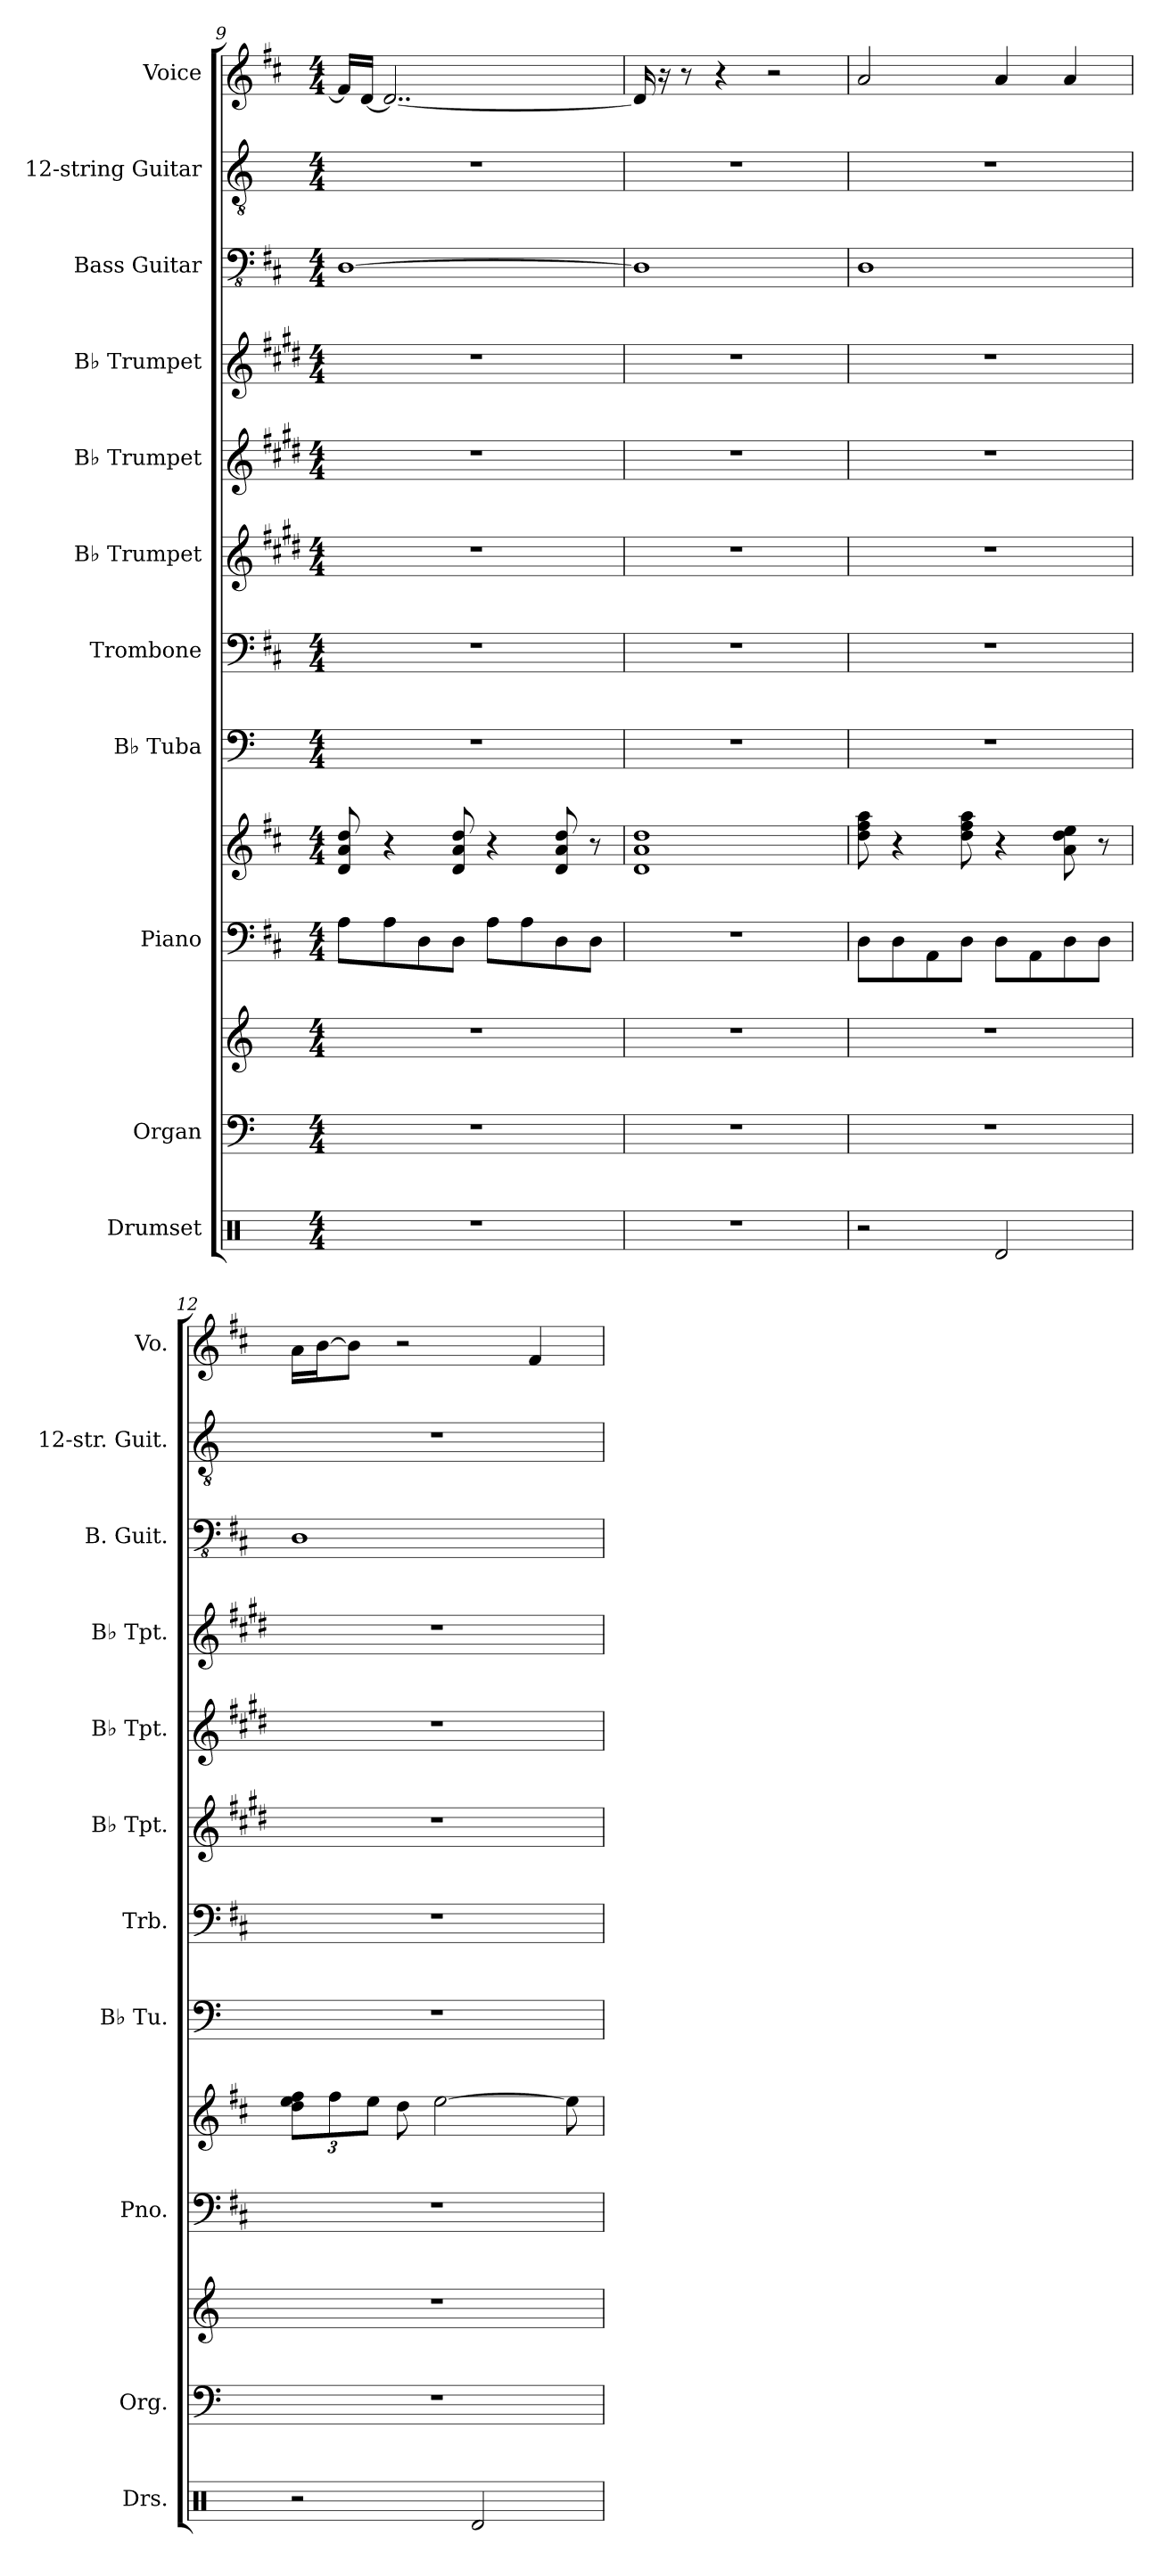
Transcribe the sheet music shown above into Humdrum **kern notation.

**kern	**kern	**kern	**kern	**kern	**kern	**kern	**kern	**kern	**kern	**kern	**kern	**kern
*part11	*part10	*part10	*part9	*part9	*part8	*part7	*part6	*part5	*part4	*part3	*part2	*part1
*staff13	*staff12	*staff11	*staff10	*staff9	*staff8	*staff7	*staff6	*staff5	*staff4	*staff3	*staff2	*staff1
*I"Drumset	*I"Organ	*	*I"Piano	*	*I"B♭ Tuba	*I"Trombone	*I"B♭ Trumpet	*I"B♭ Trumpet	*I"B♭ Trumpet	*I"Bass Guitar	*I"12-string Guitar	*I"Voice
*I'Drs.	*I'Org.	*	*I'Pno.	*	*I'B♭ Tu.	*I'Trb.	*I'B♭ Tpt.	*I'B♭ Tpt.	*I'B♭ Tpt.	*I'B. Guit.	*I'12-str. Guit.	*I'Vo.
*clefX	*clefF4	*clefG2	*clefF4	*clefG2	*clefF4	*clefF4	*clefG2	*clefG2	*clefG2	*clefFv4	*clefGv2	*clefG2
*	*	*	*	*	*	*	*ITrd1c2	*ITrd1c2	*ITrd1c2	*	*	*
*k[]	*k[]	*k[]	*k[f#c#]	*k[f#c#]	*k[]	*k[f#c#]	*k[f#c#]	*k[f#c#]	*k[f#c#]	*k[f#c#]	*k[]	*k[f#c#]
*C:	*C:	*C:	*D:	*D:	*C:	*D:	*D:	*D:	*D:	*D:	*C:	*D:
*M4/4	*M4/4	*M4/4	*M4/4	*M4/4	*M4/4	*M4/4	*M4/4	*M4/4	*M4/4	*M4/4	*M4/4	*M4/4
=9	=9	=9	=9	=9	=9	=9	=9	=9	=9	=9	=9	=9
1r	1r	1r	8A\L	8d/ 8a/ 8dd/	1r	1r	1r	1r	1r	[1DD	1r	16f#/LL]
.	.	.	.	.	.	.	.	.	.	.	.	[16d/JJ
.	.	.	8A\	4r	.	.	.	.	.	.	.	2..d/_
.	.	.	8D\	.	.	.	.	.	.	.	.	.
.	.	.	8D\J	8d/ 8a/ 8dd/	.	.	.	.	.	.	.	.
.	.	.	8A\L	4r	.	.	.	.	.	.	.	.
.	.	.	8A\	.	.	.	.	.	.	.	.	.
.	.	.	8D\	8d/ 8a/ 8dd/	.	.	.	.	.	.	.	.
.	.	.	8D\J	8r	.	.	.	.	.	.	.	.
=10	=10	=10	=10	=10	=10	=10	=10	=10	=10	=10	=10	=10
1r	1r	1r	1r	1d 1a 1dd	1r	1r	1r	1r	1r	1DD]	1r	16d/]
.	.	.	.	.	.	.	.	.	.	.	.	16r
.	.	.	.	.	.	.	.	.	.	.	.	8r
.	.	.	.	.	.	.	.	.	.	.	.	4r
.	.	.	.	.	.	.	.	.	.	.	.	2r
!!LO:PB:g=z
=11	=11	=11	=11	=11	=11	=11	=11	=11	=11	=11	=11	=11
2r	1r	1r	8D\L	8dd\ 8ff#\ 8aa\	1r	1r	1r	1r	1r	1DD	1r	2a/
.	.	.	8D\	4r	.	.	.	.	.	.	.	.
.	.	.	8AA\	.	.	.	.	.	.	.	.	.
.	.	.	8D\J	8dd\ 8ff#\ 8aa\	.	.	.	.	.	.	.	.
2Rd/	.	.	8D\L	4r	.	.	.	.	.	.	.	4a/
.	.	.	8AA\	.	.	.	.	.	.	.	.	.
.	.	.	8D\	8a\ 8dd\ 8ee\	.	.	.	.	.	.	.	4a/
.	.	.	8D\J	8r	.	.	.	.	.	.	.	.
=12	=12	=12	=12	=12	=12	=12	=12	=12	=12	=12	=12	=12
*	*	*	*	*Xbrackettup	*	*	*	*	*	*	*	*
2r	1r	1r	1r	12dd\ 12ee\ 12ff#\L	1r	1r	1r	1r	1r	1DD	1r	16a\LL
.	.	.	.	.	.	.	.	.	.	.	.	[16b\J
.	.	.	.	12ff#\	.	.	.	.	.	.	.	.
.	.	.	.	.	.	.	.	.	.	.	.	8b\J]
.	.	.	.	12ee\J	.	.	.	.	.	.	.	.
.	.	.	.	8dd\	.	.	.	.	.	.	.	2r
.	.	.	.	[2ee\	.	.	.	.	.	.	.	.
2Rd/	.	.	.	.	.	.	.	.	.	.	.	.
.	.	.	.	.	.	.	.	.	.	.	.	4f#/
.	.	.	.	8ee\]	.	.	.	.	.	.	.	.
=	=	=	=	=	=	=	=	=	=	=	=	=
*-	*-	*-	*-	*-	*-	*-	*-	*-	*-	*-	*-	*-
